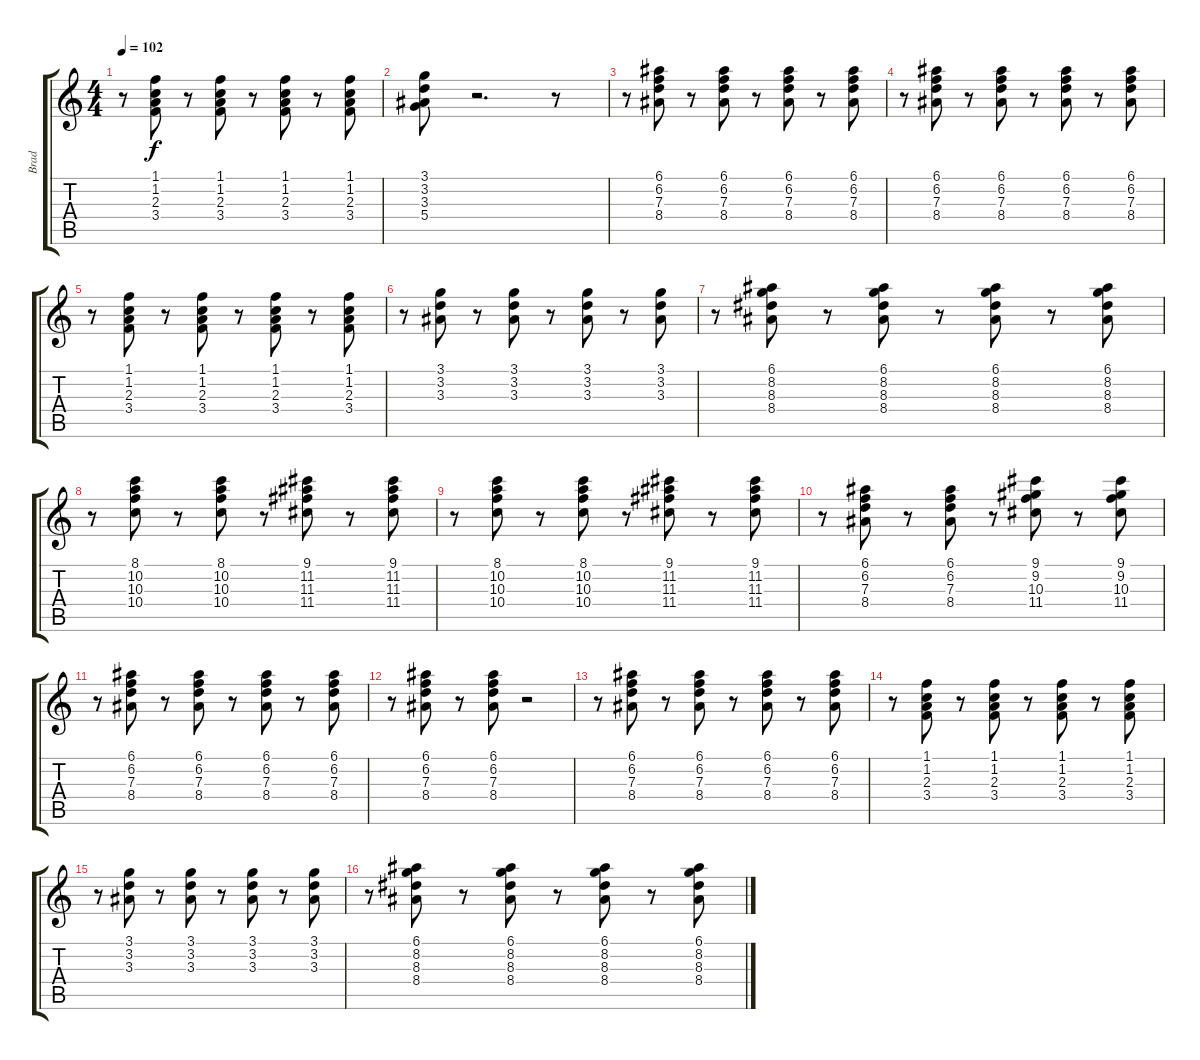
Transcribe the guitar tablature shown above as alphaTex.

\track ("Brad" "Brad") {instrument electricguitarclean}
\staff {score tabs}
\tuning (E4 B3 G3 D3 A2 E2) {hide}
\ts (4 4)
\tempo 102
\clef g2
\ks c
r.8{dy f} (1.1 1.2 2.3 3.4).8 r.8 (1.1 1.2 2.3 3.4).8 r.8 (1.1 1.2 2.3 3.4).8 r.8 (1.1 1.2 2.3 3.4).8 |
(3.1 3.2 3.3 5.4).8 r.2{d} r.8 |
r.8 (6.1 6.2 7.3 8.4).8 r.8 (6.1 6.2 7.3 8.4).8 r.8 (6.1 6.2 7.3 8.4).8 r.8 (6.1 6.2 7.3 8.4).8 |
r.8 (6.1 6.2 7.3 8.4).8 r.8 (6.1 6.2 7.3 8.4).8 r.8 (6.1 6.2 7.3 8.4).8 r.8 (6.1 6.2 7.3 8.4).8 |
r.8 (1.1 1.2 2.3 3.4).8 r.8 (1.1 1.2 2.3 3.4).8 r.8 (1.1 1.2 2.3 3.4).8 r.8 (1.1 1.2 2.3 3.4).8 |
r.8 (3.1 3.2 3.3).8 r.8 (3.1 3.2 3.3).8 r.8 (3.1 3.2 3.3).8 r.8 (3.1 3.2 3.3).8 |
r.8 (6.1 8.2 8.3 8.4).8 r.8 (6.1 8.2 8.3 8.4).8 r.8 (6.1 8.2 8.3 8.4).8 r.8 (6.1 8.2 8.3 8.4).8 |
r.8 (8.1 10.2 10.3 10.4).8 r.8 (8.1 10.2 10.3 10.4).8 r.8 (9.1 11.2 11.3 11.4).8 r.8 (9.1 11.2 11.3 11.4).8 |
r.8 (8.1 10.2 10.3 10.4).8 r.8 (8.1 10.2 10.3 10.4).8 r.8 (9.1 11.2 11.3 11.4).8 r.8 (9.1 11.2 11.3 11.4).8 |
r.8 (6.1 6.2 7.3 8.4).8 r.8 (6.1 6.2 7.3 8.4).8 r.8 (9.1 9.2 10.3 11.4).8 r.8 (9.1 9.2 10.3 11.4).8 |
r.8 (6.1 6.2 7.3 8.4).8 r.8 (6.1 6.2 7.3 8.4).8 r.8 (6.1 6.2 7.3 8.4).8 r.8 (6.1 6.2 7.3 8.4).8 |
r.8 (6.1 6.2 7.3 8.4).8 r.8 (6.1 6.2 7.3 8.4).8 r.2 |
r.8 (6.1 6.2 7.3 8.4).8 r.8 (6.1 6.2 7.3 8.4).8 r.8 (6.1 6.2 7.3 8.4).8 r.8 (6.1 6.2 7.3 8.4).8 |
r.8 (1.1 1.2 2.3 3.4).8 r.8 (1.1 1.2 2.3 3.4).8 r.8 (1.1 1.2 2.3 3.4).8 r.8 (1.1 1.2 2.3 3.4).8 |
r.8 (3.1 3.2 3.3).8 r.8 (3.1 3.2 3.3).8 r.8 (3.1 3.2 3.3).8 r.8 (3.1 3.2 3.3).8 |
r.8 (6.1 8.2 8.3 8.4).8 r.8 (6.1 8.2 8.3 8.4).8 r.8 (6.1 8.2 8.3 8.4).8 r.8 (6.1 8.2 8.3 8.4).8
